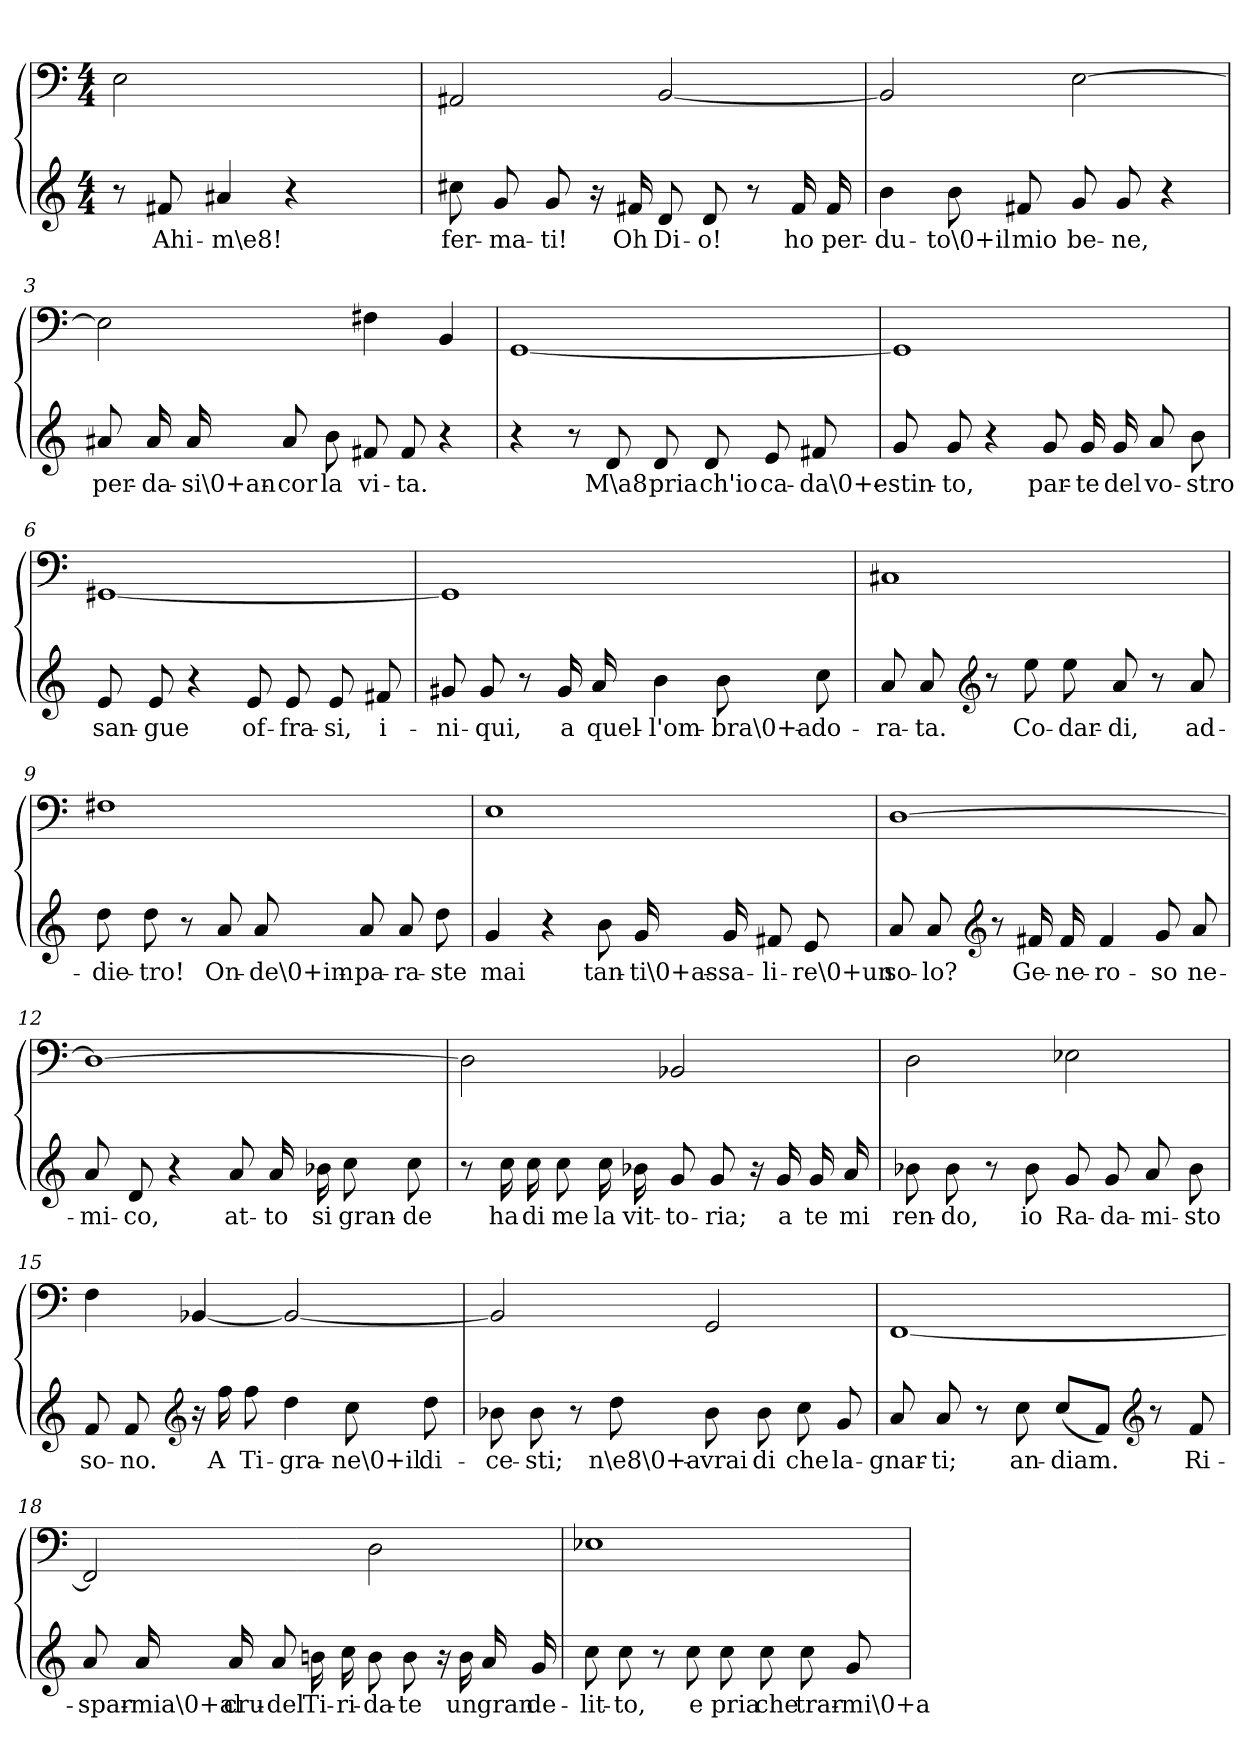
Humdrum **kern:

**kern	**text	**kern
*part1	*part1	*part1
*staff2	*staff2	*staff1
*clefG2	*	*clefF4
*k[]	*	*k[]
*a:	*	*a:
*M4/4	*	*M4/4
=	=	=
8r	.	2E\
8f#X/	Ahi-	.
4a#X/	-m\e8!	.
4r	.	2ryy
4ryy	.	.
=1	=1	=1
8cc#X\	fer-	2AA#X/
8g/	-ma-	.
8g/	-ti!	.
16r	.	.
16f#X/	Oh	.
8d/	Di-	[2BB/
8d/	-o!	.
8r	.	.
16f#/	ho	.
16f#/	per-	.
=2	=2	=2
4b\	-du-	2BB/]
8b\	-to\0+il	.
8f#X/	mio	.
8g/	be-	[2E\
8g/	-ne,	.
4r	.	.
=3	=3	=3
8a#X/	per-	2E\]
16a#/	-da-	.
16a#/	-si\0+an-	.
8a#/	-cor	.
8b\	la	.
8f#X/	vi-	4F#X\
8f#/	-ta.	.
4r	.	4BB/
=4	=4	=4
4r	.	[1GG/
8r	.	.
8d/	M\a8	.
8d/	pria	.
8d/	ch'io	.
8e/	ca-	.
8f#X/	-da\0+e-	.
=5	=5	=5
8g/	-stin-	1GG/]
8g/	-to,	.
4r	.	.
8g/	par-	.
16g/	-te	.
16g/	del	.
8a/	vo-	.
8b\	-stro	.
=6	=6	=6
8e/	san-	[1GG#X/
8e/	-gue	.
4r	.	.
8e/	of-	.
8e/	-fra-	.
8e/	-si,	.
8f#X/	i-	.
=7	=7	=7
8g#X/	-ni-	1GG#/]
8g#/	-qui,	.
8r	.	.
16g#/	a	.
16a/	quel-	.
4b\	-l'om-	.
8b\	-bra\0+a-	.
8cc\	-do-	.
=8	=8	=8
8a/	-ra-	1C#X/
8a/	-ta.	.
*clefG2	*	*
8r	.	.
8ee\	Co-	.
8ee\	-dar-	.
8a/	-di,	.
8r	.	.
8a/	ad-	.
=9	=9	=9
8dd\	-die-	1F#X\
8dd\	-tro!	.
8r	.	.
8a/	On-	.
8a/	-de\0+im-	.
8a/	-pa-	.
8a/	-ra-	.
8dd\	-ste	.
=10	=10	=10
4g/	mai	1E\
4r	.	.
8b\	tan-	.
16g/	-ti\0+as-	.
16g/	-sa-	.
8f#X/	-li-	.
8e/	-re\0+un	.
=11	=11	=11
8a/	so-	[1D\
8a/	-lo?	.
*clefG2	*	*
8r	.	.
16f#X/	Ge-	.
16f#/	-ne-	.
4f#/	-ro-	.
8g/	-so	.
8a/	ne-	.
=12	=12	=12
8a/	-mi-	1D\_
8d/	-co,	.
4r	.	.
8a/	at-	.
16a/	-to	.
16b-X\	si	.
8cc\	gran-	.
8cc\	-de	.
=13	=13	=13
8r	.	2D\]
16cc\	ha	.
16cc\	di	.
8cc\	me	.
16cc\	la	.
16b-X\	vit-	.
8g/	-to-	2BB-X/
8g/	-ria;	.
16r	.	.
16g/	a	.
16g/	te	.
16a/	mi	.
=14	=14	=14
8b-X\	ren-	2D\
8b-\	-do,	.
8r	.	.
8b-\	io	.
8g/	Ra-	2E-X\
8g/	-da-	.
8a/	-mi-	.
8b-\	-sto	.
=15	=15	=15
8f/	so-	4F\
8f/	-no.	.
*clefG2	*	*
16r	.	[4BB-X/
16ff\	A	.
8ff\	Ti-	.
4dd\	-gra-	2BB-/_
8cc\	-ne\0+il	.
8dd\	di-	.
=16	=16	=16
8b-X\	-ce-	2BB-/]
8b-\	-sti;	.
8r	.	.
8dd\	n\e8\0+a-	.
8b-\	-vrai	2GG/
8b-\	di	.
8cc\	che	.
8g/	la-	.
=17	=17	=17
8a/	-gnar-	[1FF/
8a/	-ti;	.
8r	.	.
8cc\	an-	.
(8cc/L	-diam.	.
8f/J)	.	.
*clefG2	*	*
8r	.	.
8f/	Ri-	.
=18	=18	=18
8a/	-spar-	2FF/]
16a/	-mia\0+al	.
16a/	cru-	.
8a/	-del	.
16bn\	Ti-	.
16cc\	-ri-	.
8b\	-da-	2D\
8b\	-te	.
16r	.	.
16b\	un	.
16a/	gran	.
16g/	de-	.
=19	=19	=19
8cc\	-lit-	1E-X\
8cc\	-to,	.
8r	.	.
8cc\	e	.
8cc\	pria	.
8cc\	che	.
8cc\	trar-	.
8g/	-mi\0+a	.
=	=	=
*-	*-	*-
